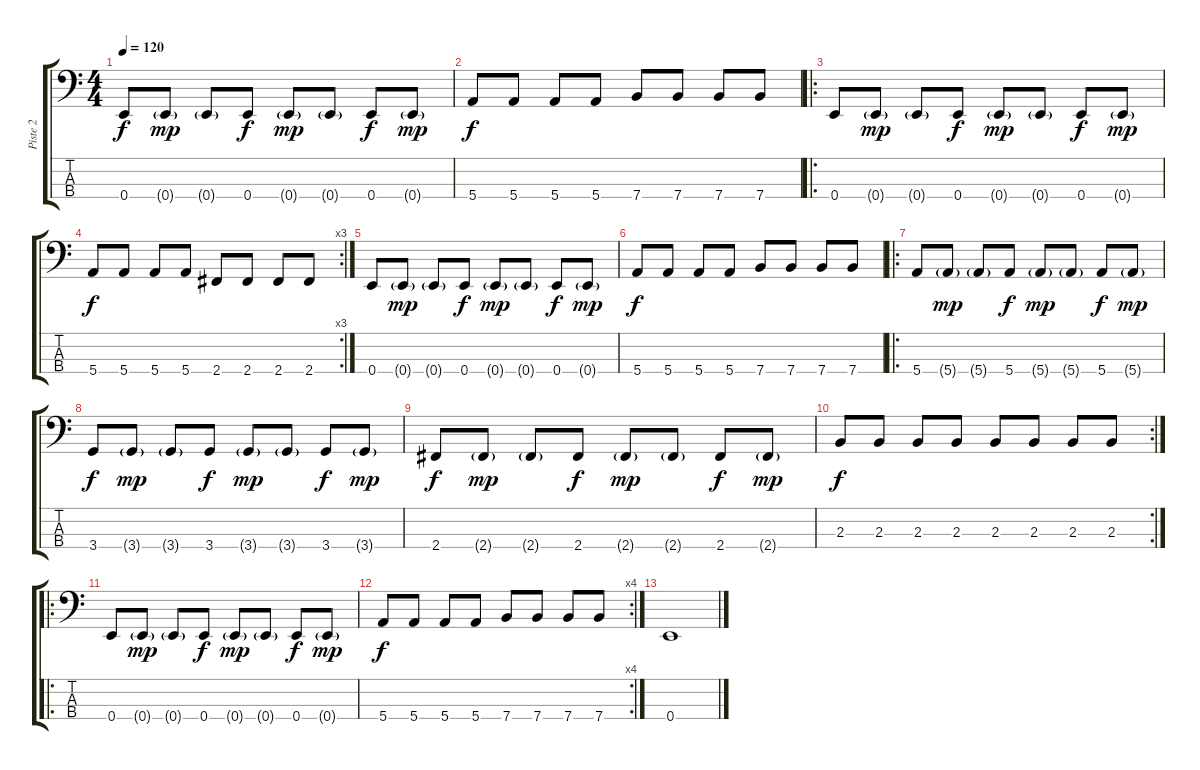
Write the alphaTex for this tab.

\track ("Piste 2" "Piste 2") {instrument slapbass2}
\staff {score tabs}
\tuning (G2 D2 A1 E1) {hide}
\ts (4 4)
\tempo 120
\clef f4
\ks c
0.4.8{dy f} 0.4{g}.8{dy mp} 0.4{g}.8 0.4.8{dy f} 0.4{g}.8{dy mp} 0.4{g}.8 0.4.8{dy f} 0.4{g}.8{dy mp} |
5.4.8{dy f} 5.4.8 5.4.8 5.4.8 7.4.8 7.4.8 7.4.8 7.4.8 |
\ro
0.4.8 0.4{g}.8{dy mp} 0.4{g}.8 0.4.8{dy f} 0.4{g}.8{dy mp} 0.4{g}.8 0.4.8{dy f} 0.4{g}.8{dy mp} |
\rc 3
5.4.8{dy f} 5.4.8 5.4.8 5.4.8 2.4.8 2.4.8 2.4.8 2.4.8 |
0.4.8 0.4{g}.8{dy mp} 0.4{g}.8 0.4.8{dy f} 0.4{g}.8{dy mp} 0.4{g}.8 0.4.8{dy f} 0.4{g}.8{dy mp} |
5.4.8{dy f} 5.4.8 5.4.8 5.4.8 7.4.8 7.4.8 7.4.8 7.4.8 |
\ro
5.4.8 5.4{g}.8{dy mp} 5.4{g}.8 5.4.8{dy f} 5.4{g}.8{dy mp} 5.4{g}.8 5.4.8{dy f} 5.4{g}.8{dy mp} |
3.4.8{dy f} 3.4{g}.8{dy mp} 3.4{g}.8 3.4.8{dy f} 3.4{g}.8{dy mp} 3.4{g}.8 3.4.8{dy f} 3.4{g}.8{dy mp} |
2.4.8{dy f} 2.4{g}.8{dy mp} 2.4{g}.8 2.4.8{dy f} 2.4{g}.8{dy mp} 2.4{g}.8 2.4.8{dy f} 2.4{g}.8{dy mp} |
\rc 2
2.3.8{dy f} 2.3.8 2.3.8 2.3.8 2.3.8 2.3.8 2.3.8 2.3.8 |
\ro
0.4.8 0.4{g}.8{dy mp} 0.4{g}.8 0.4.8{dy f} 0.4{g}.8{dy mp} 0.4{g}.8 0.4.8{dy f} 0.4{g}.8{dy mp} |
\rc 4
5.4.8{dy f} 5.4.8 5.4.8 5.4.8 7.4.8 7.4.8 7.4.8 7.4.8 |
0.4.1
